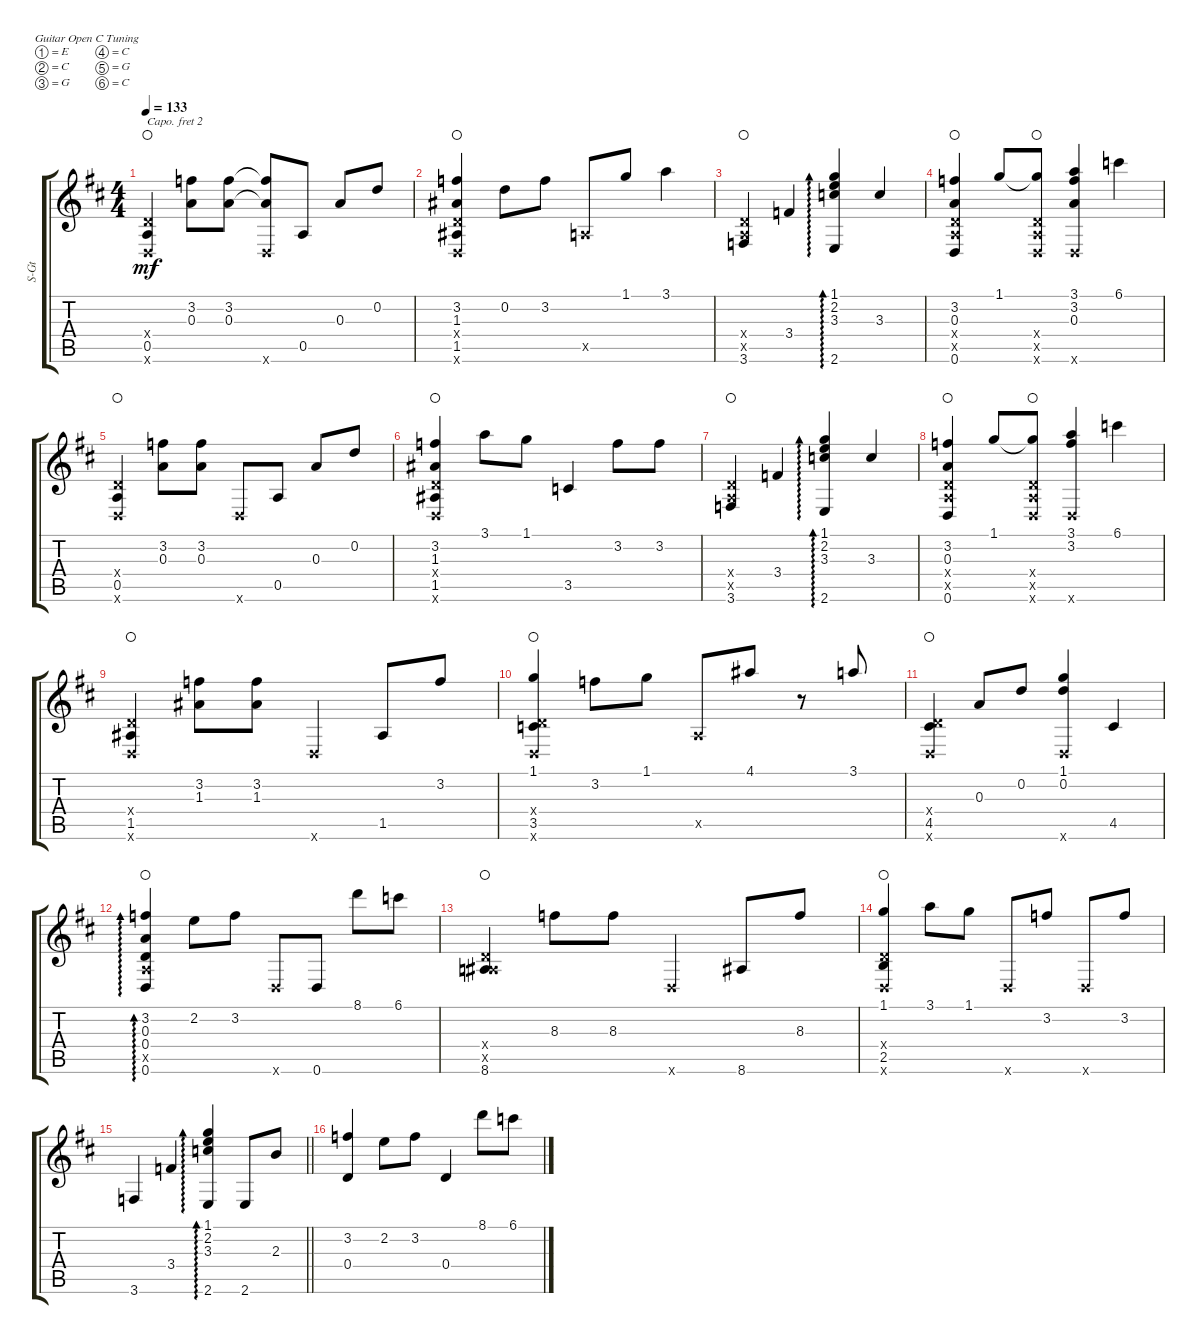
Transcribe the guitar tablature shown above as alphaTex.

\defaultSystemsLayout 4
\bracketExtendMode groupsimilarinstruments
\otherSystemsTrackNameOrientation horizontal
\track ("Steel Guitar" "S-Gt") {instrument acousticguitarsteel}
\staff {score tabs}
\capo 2
\tuning (E4 C4 G3 C3 G2 C2)
\ts (4 4)
\tempo 133
\clef g2
\ks d
(0.5{acc forcenatural} 0.6{x acc forcenatural} 0.4{x acc forcenatural}).4{dy mf waho beam Up} (0.3{acc forcenatural} 3.2{acc b}).8{beam Down} (3.2{acc b} 0.3{acc forcenatural}).8{beam Down} (3.2{t acc b} 0.3{t acc forcenatural} 0.6{x acc forcenatural}).8{beam Up} 0.5{acc forcenatural}.8{beam Up} 0.3{acc forcenatural}.8{beam Up} 0.2{acc forcenatural}.8{beam Up} |
(3.2{acc b} 1.3{acc #} 1.5{acc #} 0.6{x acc forcenatural} 0.4{x acc forcenatural}).4{waho beam Up} 0.2{acc forcenatural}.8{beam Down} 3.2{acc b}.8{beam Down} 0.5{x acc forcenatural}.8{beam Up} 1.1{acc forcenatural}.8{beam Up} 3.1{acc forcenatural}.4{beam Down} |
(3.6{acc b} 0.5{x acc forcenatural} 0.4{x acc forcenatural}).4{waho beam Up} 3.4{acc b}.4{beam Up} (2.6{acc forcenatural} 3.3{acc b} 2.2{acc forcenatural} 1.1{acc forcenatural}).4{ad 0 beam Up} 3.3{acc b}.4{beam Up} |
(3.2{acc b} 0.3{acc forcenatural} 0.6{acc forcenatural} 0.5{x acc forcenatural} 0.4{x acc forcenatural}).4{waho beam Up} 1.1{acc forcenatural}.8{beam Up} (1.1{t acc forcenatural} 0.6{x acc forcenatural} 0.5{x acc forcenatural} 0.4{x acc forcenatural}).8{waho beam Up} (3.1{acc forcenatural} 3.2{acc b} 0.3{acc forcenatural} 0.6{x acc forcenatural}).4{beam Up} 6.1{acc b}.4{beam Down} |
(0.5{acc forcenatural} 0.6{x acc forcenatural} 0.4{x acc forcenatural}).4{waho beam Up} (0.3{acc forcenatural} 3.2{acc b}).8{beam Down} (3.2{acc b} 0.3{acc forcenatural}).8{beam Down} 0.6{x acc forcenatural}.8{beam Up} 0.5{acc forcenatural}.8{beam Up} 0.3{acc forcenatural}.8{beam Up} 0.2{acc forcenatural}.8{beam Up} |
(3.2{acc b} 1.3{acc #} 1.5{acc #} 0.6{x acc forcenatural} 0.4{x acc forcenatural}).4{waho beam Up} 3.1{acc forcenatural}.8{beam Down} 1.1{acc forcenatural}.8{beam Down} 3.5{acc b}.4{beam Up} 3.2{acc b}.8{beam Down} 3.2{acc b}.8{beam Down} |
(3.6{acc b} 0.5{x acc forcenatural} 0.4{x acc forcenatural}).4{waho beam Up} 3.4{acc b}.4{beam Up} (2.6{acc forcenatural} 3.3{acc b} 2.2{acc forcenatural} 1.1{acc forcenatural}).4{ad 0 beam Up} 3.3{acc b}.4{beam Up} |
(3.2{acc b} 0.3{acc forcenatural} 0.6{acc forcenatural} 0.5{x acc forcenatural} 0.4{x acc forcenatural}).4{waho beam Up} 1.1{acc forcenatural}.8{beam Up} (1.1{t acc forcenatural} 0.6{x acc forcenatural} 0.5{x acc forcenatural} 0.4{x acc forcenatural}).8{waho beam Up} (3.1{acc forcenatural} 3.2{acc b} 0.6{x acc forcenatural}).4{beam Up} 6.1{acc b}.4{beam Down} |
(1.5{acc #} 0.6{x acc forcenatural} 0.4{x acc forcenatural}).4{waho beam Up} (1.3{acc #} 3.2{acc b}).8{beam Down} (3.2{acc b} 1.3{acc #}).8{beam Down} 0.6{x acc forcenatural}.4{beam Up} 1.5{acc #}.8{beam Up} 3.2{acc b}.8{beam Up} |
(1.1{acc forcenatural} 3.5{acc b} 0.6{x acc forcenatural} 0.4{x acc forcenatural}).4{waho beam Up} 3.2{acc b}.8{beam Down} 1.1{acc forcenatural}.8{beam Down} 0.5{x acc forcenatural}.8{beam Up} 4.1{acc #}.8{beam Up} r.8{beam Up} 3.1{acc forcenatural}.8{beam Down} |
(4.5{acc forcenatural} 0.6{x acc forcenatural} 0.4{x acc forcenatural}).4{waho beam Up} 0.3{acc forcenatural}.8{beam Up} 0.2{acc forcenatural}.8{beam Up} (0.2{acc forcenatural} 1.1{acc forcenatural} 0.6{x acc forcenatural}).4{beam Up} 4.5{acc forcenatural}.4{beam Up} |
(0.6{acc forcenatural} 0.4{acc forcenatural} 0.3{acc forcenatural} 3.2{acc b} 0.5{x acc forcenatural}).4{ad 0 waho beam Up} 2.2{acc forcenatural}.8{beam Down} 3.2{acc b}.8{beam Down} 0.6{x acc forcenatural}.8{beam Up} 0.6{acc forcenatural}.8{beam Up} 8.1{acc forcenatural}.8{beam Down} 6.1{acc b}.8{beam Down} |
(8.6{acc #} 0.5{x acc forcenatural} 0.4{x acc forcenatural}).4{waho beam Up} 8.3{acc b}.8{beam Down} 8.3{acc b}.8{beam Down} 0.6{x acc forcenatural}.4{beam Up} 8.6{acc #}.8{beam Up} 8.3{acc b}.8{beam Up} |
(2.5{acc forcenatural} 1.1{acc forcenatural} 0.6{x acc forcenatural} 0.4{x acc forcenatural}).4{waho beam Up} 3.1{acc forcenatural}.8{beam Down} 1.1{acc forcenatural}.8{beam Down} 0.6{x acc forcenatural}.8{beam Up} 3.2{acc b}.8{beam Up} 0.6{x acc forcenatural}.8{beam Up} 3.2{acc b}.8{beam Up} |
\barLineRight lightlight
3.6{acc b}.4{beam Up} 3.4{acc b}.4{beam Up} (3.3{acc b} 2.2{acc forcenatural} 1.1{acc forcenatural} 2.6{acc forcenatural}).4{ad 0 beam Up} 2.6{acc forcenatural}.8{beam Up} 2.3{acc forcenatural}.8{beam Up} |
(3.2{acc b} 0.4{acc forcenatural}).4{beam Up} 2.2{acc forcenatural}.8{beam Down} 3.2{acc b}.8{beam Down} 0.4{acc forcenatural}.4{beam Up} 8.1{acc forcenatural}.8{beam Down} 6.1{acc b}.8{beam Down}
